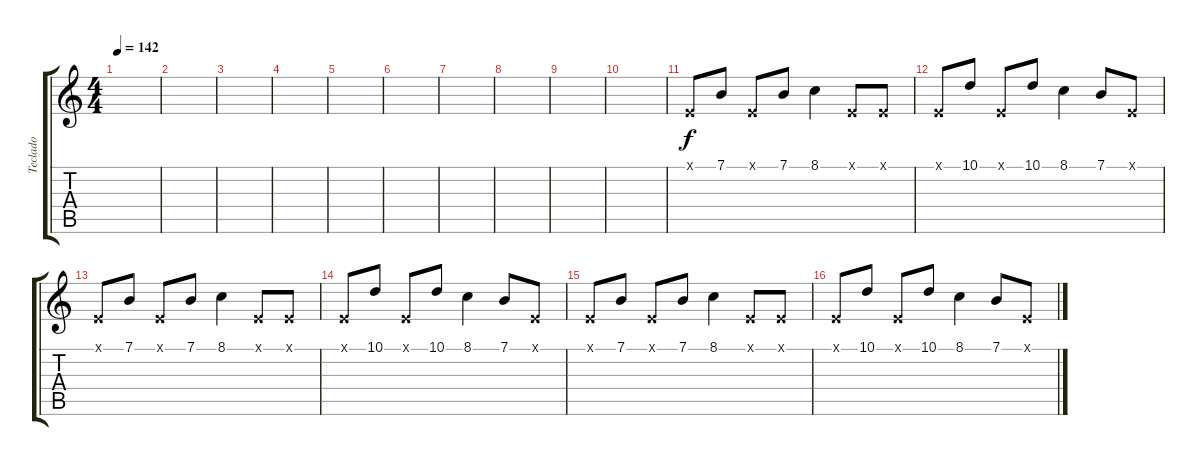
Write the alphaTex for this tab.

\track ("Teclado" "Teclado") {instrument choiraahs}
\staff {score tabs}
\tuning (E4 B3 G3 D3 A2 E2) {hide}
\ts (4 4)
\tempo 142
\clef g2
\ks c
|
|
|
|
|
|
|
|
|
|
0.1{x}.8 7.1.8 0.1{x}.8 7.1.8 8.1.4 0.1{x}.8 0.1{x}.8 |
0.1{x}.8 10.1.8 0.1{x}.8 10.1.8 8.1.4 7.1.8 0.1{x}.8 |
0.1{x}.8 7.1.8 0.1{x}.8 7.1.8 8.1.4 0.1{x}.8 0.1{x}.8 |
0.1{x}.8 10.1.8 0.1{x}.8 10.1.8 8.1.4 7.1.8 0.1{x}.8 |
0.1{x}.8 7.1.8 0.1{x}.8 7.1.8 8.1.4 0.1{x}.8 0.1{x}.8 |
0.1{x}.8 10.1.8 0.1{x}.8 10.1.8 8.1.4 7.1.8 0.1{x}.8
